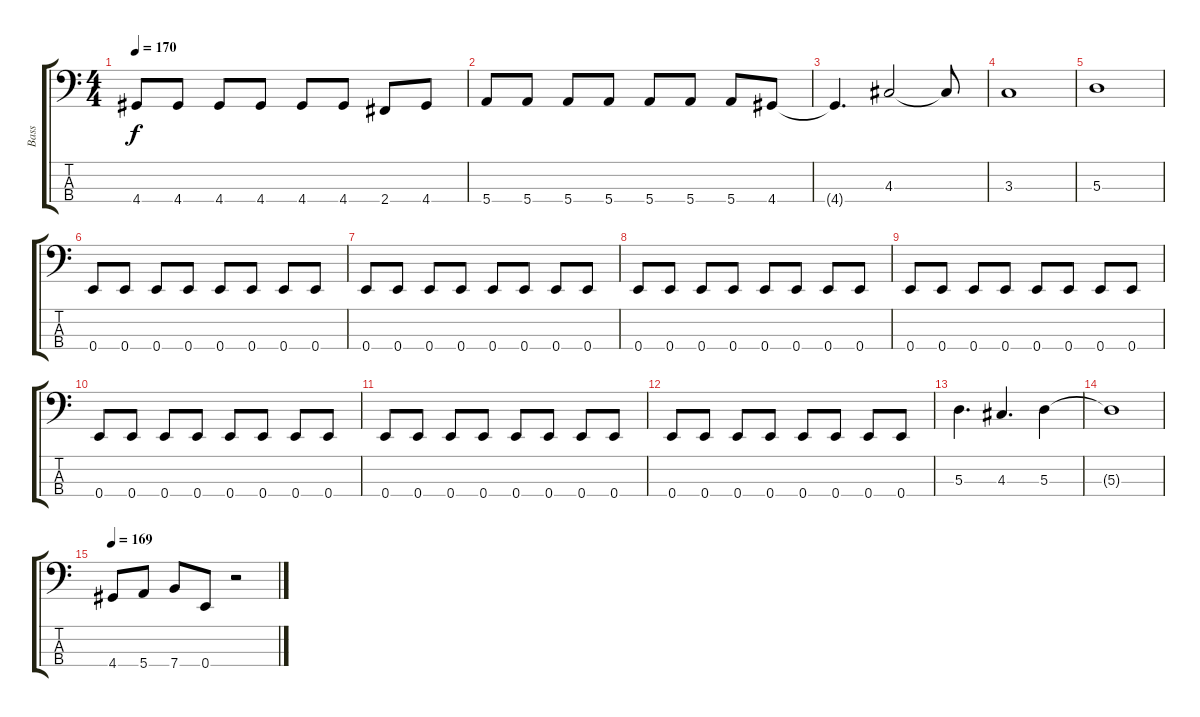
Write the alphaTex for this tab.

\track ("Bass" "Bass") {instrument electricbassfinger}
\staff {score tabs}
\tuning (G2 D2 A1 E1) {hide}
\ts (4 4)
\tempo 170
\clef f4
\ks c
4.4.8{dy f} 4.4.8 4.4.8 4.4.8 4.4.8 4.4.8 2.4.8 4.4.8 |
5.4.8 5.4.8 5.4.8 5.4.8 5.4.8 5.4.8 5.4.8 4.4.8 |
4.4{t}.4{d} 4.3.2 4.3{t}.8 |
3.3.1 |
5.3.1 |
0.4.8 0.4.8 0.4.8 0.4.8 0.4.8 0.4.8 0.4.8 0.4.8 |
0.4.8 0.4.8 0.4.8 0.4.8 0.4.8 0.4.8 0.4.8 0.4.8 |
0.4.8 0.4.8 0.4.8 0.4.8 0.4.8 0.4.8 0.4.8 0.4.8 |
0.4.8 0.4.8 0.4.8 0.4.8 0.4.8 0.4.8 0.4.8 0.4.8 |
0.4.8 0.4.8 0.4.8 0.4.8 0.4.8 0.4.8 0.4.8 0.4.8 |
0.4.8 0.4.8 0.4.8 0.4.8 0.4.8 0.4.8 0.4.8 0.4.8 |
0.4.8 0.4.8 0.4.8 0.4.8 0.4.8 0.4.8 0.4.8 0.4.8 |
5.3.4{d} 4.3.4{d} 5.3.4 |
5.3{t}.1 |
\tempo 169
4.4.8 5.4.8 7.4.8 0.4.8 r.2
